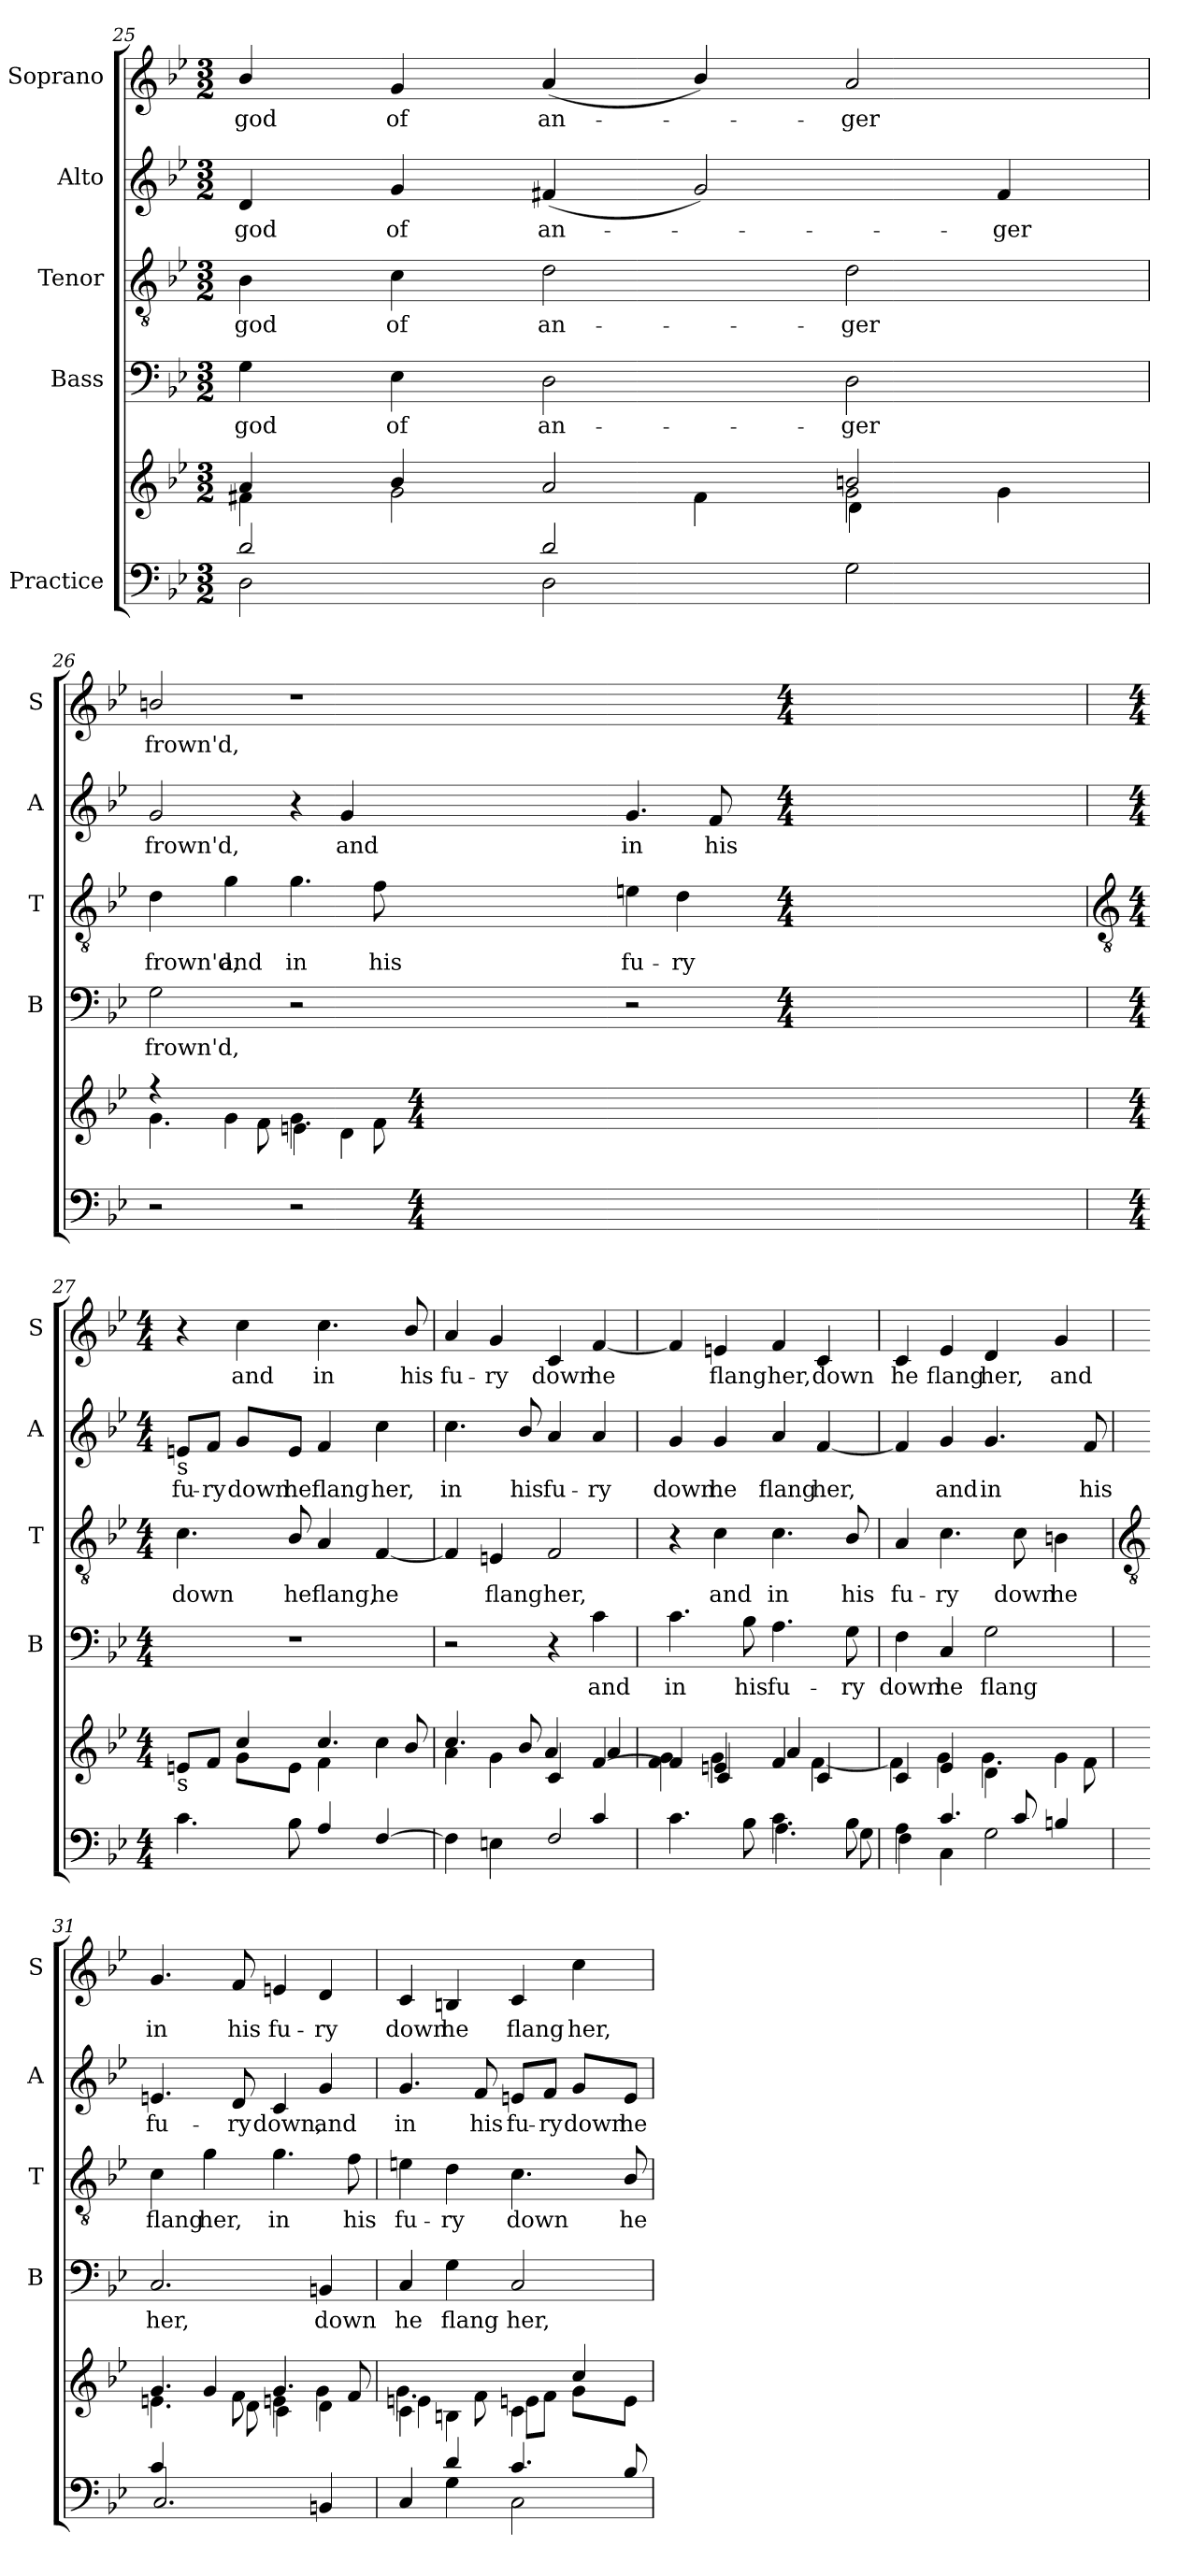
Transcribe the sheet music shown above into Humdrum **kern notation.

**kern	**kern	**kern	**text	**kern	**text	**kern	**text	**kern	**text
*part5	*part5	*part4	*part4	*part3	*part3	*part2	*part2	*part1	*part1
*staff6	*staff5	*staff4	*staff4	*staff3	*staff3	*staff2	*staff2	*staff1	*staff1
*I"Practice	*	*I"Bass	*	*I"Tenor	*	*I"Alto	*	*I"Soprano	*
*	*	*I'B	*	*I'T	*	*I'A	*	*I'S	*
*clefF4	*clefG2	*clefF4	*	*clefGv2	*	*clefG2	*	*clefG2	*
*k[b-e-]	*k[b-e-]	*k[b-e-]	*	*k[b-e-]	*	*k[b-e-]	*	*k[b-e-]	*
*B-:	*B-:	*B-:	*	*B-:	*	*B-:	*	*B-:	*
*M3/2	*M3/2	*M3/2	*	*M3/2	*	*M3/2	*	*M3/2	*
=25	=25	=25	=25	=25	=25	=25	=25	=25	=25
*^	*^	*	*	*	*	*	*	*	*
*	*	*	*^	*	*	*	*	*	*	*	*
!	!	!	!	!	!	!LO:LY:b	!	!LO:LY:b	!	!LO:LY:b	!	!LO:LY:b
2d	2D	4a	4f#X	1ryy	4G	god	4B-	god	4d	god	4b-/	god
!	!	!	!	!	!	!LO:LY:b	!	!LO:LY:b	!	!LO:LY:b	!	!LO:LY:b
.	.	4b-/	2g\	.	4E-\	of	4c	of	4g	of	4g	of
!	!	!	!	!	!	!LO:LY:b	!	!LO:LY:b	!	!LO:LY:b	!	!LO:LY:b
2d	2D	2a	.	.	2D	an-	2d	an-	(<4f#X	an-	(<4a	an-
.	.	.	4f#\	.	.	.	.	.	2g)	.	4b-/)	.
!	!	!	!	!	!	!LO:LY:b	!	!LO:LY:b	!	!	!	!LO:LY:b
2ryy	2G	2bn/	2g	4d\	2D	-ger	2d	-ger	.	.	2a	ger
!	!	!	!	!	!	!	!	!	!	!LO:LY:b	!	!
.	.	.	.	4g\	.	.	.	.	4f#	ger	.	.
*v	*v	*	*	*	*	*	*	*	*	*	*	*
=26	=26	=26	=26	=26	=26	=26	=26	=26	=26	=26	=26
!	!	!	!	!	!LO:LY:b	!	!LO:LY:b	!	!LO:LY:b	!	!LO:LY:b
2r	1ryy	4r	4.g\	2G	frown'd,	4d	frown'd,	2g	frown'd,	2bn/	frown'd,
!	!	!	!	!	!	!	!LO:LY:b	!	!	!	!
.	.	4g	.	.	.	4g	and	.	.	.	.
.	.	.	8f\	.	.	.	.	.	.	.	.
!	!	!	!	!	!	!	!LO:LY:b	!	!	!	!
2r	.	4.g	4en\	2r	.	4.g	in	4r	.	1r	.
!	!	!	!	!	!	!	!	!	!LO:LY:b	!	!
.	.	.	4d\	.	.	.	.	4g	and	.	.
!	!	!	!	!	!	!	!LO:LY:b	!	!	!	!
.	.	8f	.	.	.	8f	his	.	.	.	.
*M4/4	*M4/4	*	*	*	*	*	*	*	*	*	*
*met(c)	*met(c)	*	*	*	*	*	*	*	*	*	*
!	!	!	!	!	!	!	!LO:LY:b	!	!LO:LY:b	!	!
2ryy	2ryy	2ryy	2ryy	2r	.	4en	fu-	4.g	in	.	.
!	!	!	!	!	!	!	!LO:LY:b	!	!	!	!
.	.	.	.	.	.	4d	-ry	.	.	.	.
!	!	!	!	!	!	!	!	!	!LO:LY:b	!	!
.	.	.	.	.	.	.	.	8f	his	.	.
*	*v	*v	*v	*	*	*	*	*	*	*	*
*	*	*M4/4	*	*M4/4	*	*M4/4	*	*M4/4	*
*	*	*met(c)	*	*met(c)	*	*met(c)	*	*met(c)	*
!!LO:LB:g=z
=27	=27	=27	=27	=27	=27	=27	=27	=27	=27
*	*	*	*	*clefGv2	*	*	*	*	*
*M4/4	*M4/4	*M4/4	*	*M4/4	*	*M4/4	*	*M4/4	*
*^	*^	*	*	*	*	*	*	*	*
!	!	!	!	!	!	!	!	!LO:TX:b:t=s	!	!	!
!	!	!LO:TX:b:t=s	!	!	!	!	!	!	!	!	!
!	!	!	!	!	!	!	!LO:LY:b	!	!LO:LY:b	!	!
4.c\	1ryy	4ryy	8enL	1r	.	4.c\	down	8en/L	fu-	4r	.
!	!	!	!	!	!	!	!	!	!LO:LY:b	!	!
.	.	.	8fJ	.	.	.	.	8f/J	-ry	.	.
!	!	!	!	!	!	!	!	!	!LO:LY:b	!	!LO:LY:b
.	.	4cc/	8g\L	.	.	.	.	8g/L	down	4cc\	and
!	!	!	!	!	!	!	!LO:LY:b	!	!LO:LY:b	!	!
8B-\	.	.	8e\J	.	.	8B-/	he	8e/J	he	.	.
!	!	!	!	!	!	!	!LO:LY:b	!	!LO:LY:b	!	!LO:LY:b
4A	.	4.cc/	4f\	.	.	4A	flang,	4f	flang	4.cc\	in
!	!	!	!	!	!	!	!LO:LY:b	!	!LO:LY:b	!	!
[4F	.	.	4cc\	.	.	[4F	he	4cc\	her,	.	.
!	!	!	!	!	!	!	!	!	!	!	!LO:LY:b
.	.	8b-/	.	.	.	.	.	.	.	8b-/	his
=28	=28	=28	=28	=28	=28	=28	=28	=28	=28	=28	=28
!	!	!	!	!	!	!	!	!	!LO:LY:b	!	!LO:LY:b
4F]	2ryy	4a\	4.cc/	2r	.	4F]	.	4.cc\	in	4a/	fu-
!	!	!	!	!	!	!	!LO:LY:b	!	!	!	!LO:LY:b
4En	.	4g\	.	.	.	4En	flang	.	.	4g	-ry
!	!	!	!	!	!	!	!	!	!LO:LY:b	!	!
.	.	.	8b-/	.	.	.	.	8b-/	his	.	.
!	!	!	!	!	!	!	!LO:LY:b	!	!LO:LY:b	!	!LO:LY:b
2F	4ryy	4c	4a/	4r	.	2F	her,	4a/	fu-	4c	down
!	!	!	!	!	!LO:LY:b	!	!	!	!LO:LY:b	!	!LO:LY:b
.	4c/	[4f	4a/	4c	and	.	.	4a/	-ry	[4f	he
=29	=29	=29	=29	=29	=29	=29	=29	=29	=29	=29	=29
*	*	*	*^	*	*	*	*	*	*	*	*
!	!	!	!	!	!	!LO:LY:b	!	!	!	!LO:LY:b	!	!
4ryy	4.c	4f/]	4f 4g	4ryy	4.c	in	4r	.	4g	down	4f]	.
!	!	!	!	!	!	!	!	!LO:LY:b	!	!LO:LY:b	!	!LO:LY:b
4ryy	.	4en	4g	4c/	.	.	4c\	and	4g	he	4en	flang
!	!	!	!	!	!	!LO:LY:b	!	!	!	!	!	!
.	8B-	.	.	.	8B-	his	.	.	.	.	.	.
!	!	!	!	!	!	!LO:LY:b	!	!LO:LY:b	!	!LO:LY:b	!	!LO:LY:b
4.c\	4.A	4f	4a/	2ryy	4.A	fu-	4.c\	in	4a/	flang	4f	her,
!	!	!	!	!	!	!	!	!	!	!LO:LY:b	!	!LO:LY:b
.	.	4c	[4f	.	.	.	.	.	[4f	her,	4c	down
!	!	!	!	!	!	!LO:LY:b	!	!LO:LY:b	!	!	!	!
8B-\	8G	.	.	.	8G	-ry	8B-/	his	.	.	.	.
*	*	*	*v	*v	*	*	*	*	*	*	*	*
=30	=30	=30	=30	=30	=30	=30	=30	=30	=30	=30	=30
!	!	!	!	!	!LO:LY:b	!	!LO:LY:b	!	!	!	!LO:LY:b
4A\	4F	4c	4f]	4F	down	4A	fu-	4f]	.	4c	he
!	!	!	!	!	!LO:LY:b	!	!LO:LY:b	!	!LO:LY:b	!	!LO:LY:b
4.c/	4C\	4e-	4g	4C	he	4.c\	-ry	4g	and	4e-	flang
!	!	!	!	!	!LO:LY:b	!	!	!	!LO:LY:b	!	!LO:LY:b
.	2G	4d\	4.g	2G	flang	.	.	4.g	in	4d	her,
!	!	!	!	!	!	!	!LO:LY:b	!	!	!	!
8c/	.	.	.	.	.	8c\	down	.	.	.	.
!	!	!	!	!	!	!	!LO:LY:b	!	!	!	!LO:LY:b
4Bn/	.	4g\	.	.	.	4Bn	he	.	.	4g	and
!	!	!	!	!	!	!	!	!	!LO:LY:b	!	!
.	.	.	8f	.	.	.	.	8f	his	.	.
*	*	*v	*v	*	*	*	*	*	*	*	*
!!LO:LB:g=z
=31	=31	=31	=31	=31	=31	=31	=31	=31	=31	=31
*	*	*	*	*	*clefGv2	*	*	*	*	*
*	*	*^	*	*	*	*	*	*	*	*
*	*	*	*^	*	*	*	*	*	*	*	*
!	!	!	!	!	!	!LO:LY:b	!	!LO:LY:b	!	!LO:LY:b	!	!LO:LY:b
4c	2.C/	4.g	4.en	4ryy	2.C/	her,	4c	flang	4.en	fu-	4.g	in
!	!	!	!	!	!	!	!	!LO:LY:b	!	!	!	!
2.ryy	.	.	.	4g	.	.	4g	her,	.	.	.	.
!	!	!	!	!	!	!	!	!	!	!LO:LY:b	!	!LO:LY:b
.	.	8f\	8d\	.	.	.	.	.	8d	-ry	8f	his
!	!	!	!	!	!	!	!	!LO:LY:b	!	!LO:LY:b	!	!LO:LY:b
.	.	4en\	4c\	4.g	.	.	4.g	in	4c	down,	4en	fu-
!	!	!	!	!	!	!LO:LY:b	!	!	!	!LO:LY:b	!	!LO:LY:b
.	4BBn	4d\	4g\	.	4BBn	down	.	.	4g	and	4d	-ry
!	!	!	!	!	!	!	!	!LO:LY:b	!	!	!	!
.	.	.	.	8f	.	.	8f	his	.	.	.	.
=32	=32	=32	=32	=32	=32	=32	=32	=32	=32	=32	=32	=32
!	!	!	!	!	!	!LO:LY:b	!	!LO:LY:b	!	!LO:LY:b	!	!LO:LY:b
4ryy	4C	4c\	4.g	4en\	4C	he	4en	fu-	4.g	in	4c	down
!	!	!	!	!	!	!LO:LY:b	!	!LO:LY:b	!	!	!	!LO:LY:b
4d	4G	4Bn\	.	2.ryy	4G	flang	4d	-ry	.	.	4Bn	he
!	!	!	!	!	!	!	!	!	!	!LO:LY:b	!	!
.	.	.	8f	.	.	.	.	.	8f	his	.	.
!	!	!	!	!	!	!LO:LY:b	!	!LO:LY:b	!	!LO:LY:b	!	!LO:LY:b
4.c/	2C\	4c\	8enL	.	2C	her,	4.c\	down	8en/L	fu-	4c	flang
!	!	!	!	!	!	!	!	!	!	!LO:LY:b	!	!
.	.	.	8fJ	.	.	.	.	.	8f/J	-ry	.	.
!	!	!	!	!	!	!	!	!	!	!LO:LY:b	!	!LO:LY:b
.	.	4cc/	8g\L	.	.	.	.	.	8g/L	down	4cc\	her,
!	!	!	!	!	!	!	!	!LO:LY:b	!	!LO:LY:b	!	!
8B-/	.	.	8e\J	.	.	.	8B-/	he	8e/J	he	.	.
*v	*v	*	*	*	*	*	*	*	*	*	*	*
*	*v	*v	*v	*	*	*	*	*	*	*	*
=	=	=	=	=	=	=	=	=	=
*-	*-	*-	*-	*-	*-	*-	*-	*-	*-
